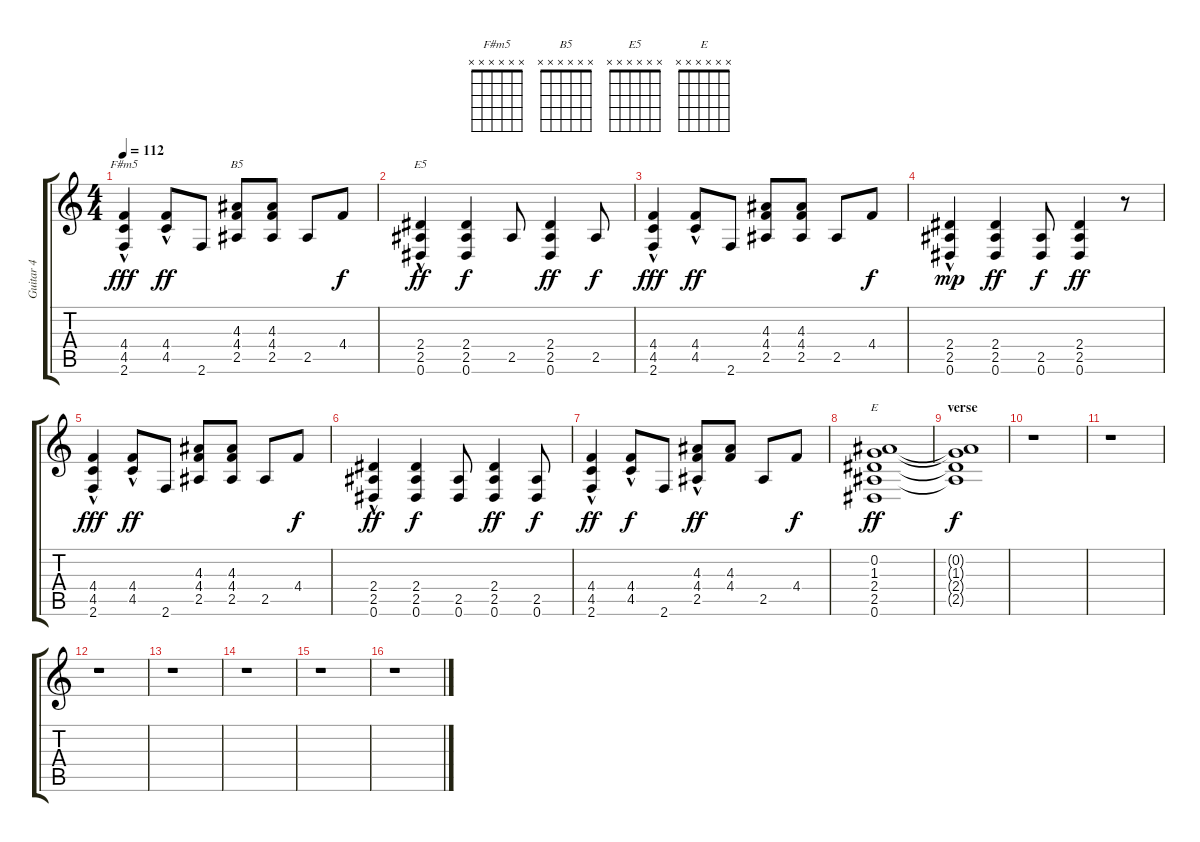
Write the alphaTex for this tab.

\track ("Guitar 4" "Guitar 4") {instrument distortionguitar}
\staff {score tabs}
\tuning (Eb4 Bb3 Gb3 Db3 Ab2 Eb2) {hide}
\chord ("F#m5" x x x x x x) {firstfret 0}
\chord ("B5" x x x x x x) {firstfret 0}
\chord ("E5" x x x x x x) {firstfret 0}
\chord ("E" x x x x x x) {firstfret 0}
\ts (4 4)
\tempo 112
\clef g2
\ks c
(4.4{hac} 4.5{hac} 2.6).4{ch "F#m5" dy fff} (4.4 4.5{hac}).8{dy ff} 2.6.8 (4.3 4.4 2.5).8{ch "B5"} (4.3 4.4 2.5).8 2.5.8 4.4.8{dy f} |
(2.4{hac} 2.5{hac} 0.6).4{ch "E5" dy ff} (2.4 2.5 0.6).4{dy f} 2.5.8 (2.4 2.5 0.6).4{dy ff} 2.5.8{dy f} |
(4.4{hac} 4.5{hac} 2.6).4{dy fff} (4.4 4.5{hac}).8{dy ff} 2.6.8 (4.3 4.4 2.5).8 (4.3 4.4 2.5).8 2.5.8 4.4.8{dy f} |
(2.4{hac} 2.5{hac} 0.6).4{dy mp} (2.4 2.5 0.6).4{dy ff} (2.5 0.6).8{dy f} (2.4 2.5 0.6).4{dy ff} r.8 |
(4.4{hac} 4.5{hac} 2.6).4{dy fff} (4.4 4.5{hac}).8{dy ff} 2.6.8 (4.3 4.4 2.5).8 (4.3 4.4 2.5).8 2.5.8 4.4.8{dy f} |
(2.4{hac} 2.5{hac} 0.6).4{dy ff} (2.4 2.5 0.6).4{dy f} (2.5 0.6).8 (2.4 2.5 0.6).4{dy ff} (2.5 0.6).8{dy f} |
(4.4{hac} 4.5{hac} 2.6).4{dy ff} (4.4{hac} 4.5).8{dy f} 2.6.8 (4.3{hac} 4.4{hac} 2.5).8{dy ff} (4.3 4.4).8 2.5.8 4.4.8{dy f} |
(0.2 1.3 2.4 2.5 0.6).1{ch "E" dy ff} |
\section ("" "verse")
(0.2{t} 1.3{t} 2.4{t} 2.5{t}).1{dy f} |
r.1 |
r.1 |
r.1 |
r.1 |
r.1 |
r.1 |
r.1
